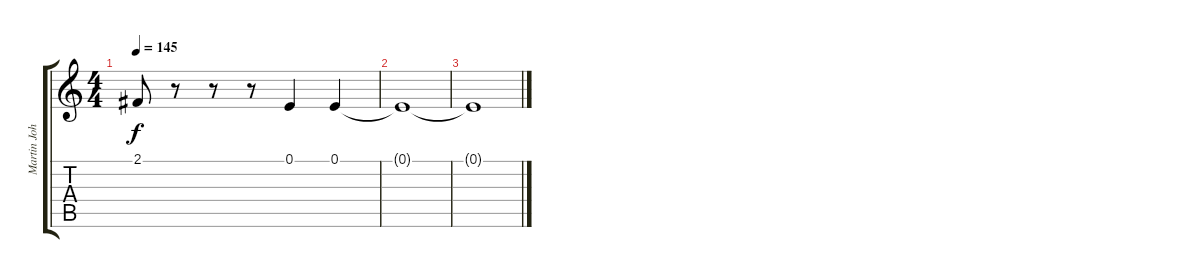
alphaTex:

\track ("Martin Johnson (Vocals)" "Martin Joh") {instrument clarinet}
\staff {score tabs}
\tuning (E4 B3 G3 D3 A2 E2) {hide}
\ts (4 4)
\tempo 145
\clef g2
\ks c
2.1{t}.8{dy f} r.8 r.8 r.8 0.1.4 0.1.4 |
0.1{t}.1 |
0.1{t}.1
